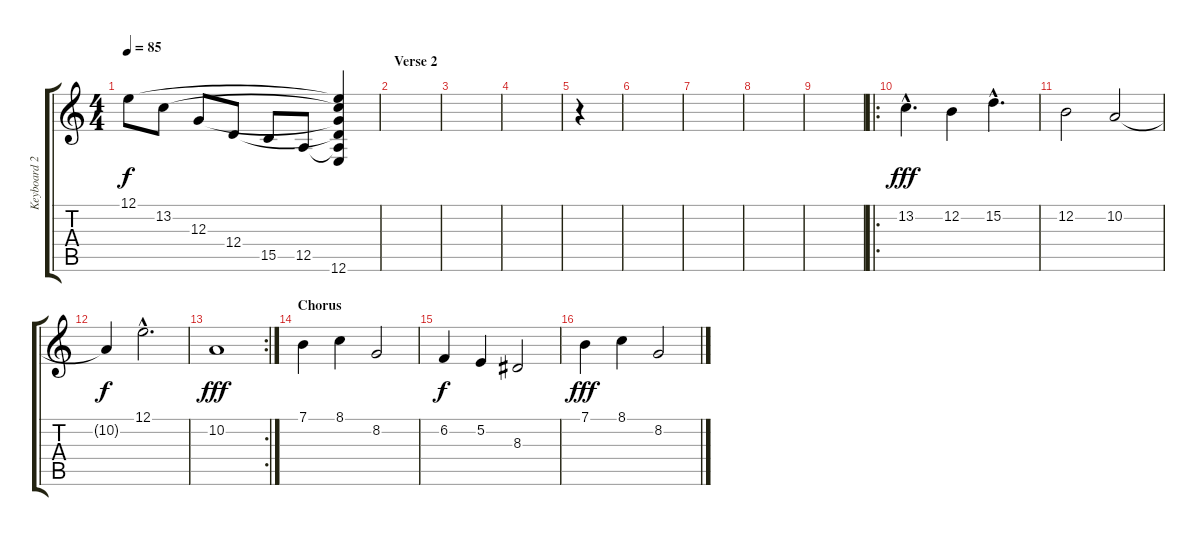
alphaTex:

\track ("Keyboard 2 (Goblins)" "Keyboard 2") {instrument fx6goblins}
\staff {score tabs}
\tuning (E4 B3 G3 D3 A2 E2) {hide}
\ts (4 4)
\tempo 85
\clef g2
\ks c
12.1.8{dy f} 13.2.8 12.3.8 12.4.8 15.5.8 12.5.8 (12.1{t} 13.2{t} 12.3{t} 12.4{t} 12.5{t} 12.6).4 |
\section ("" "Verse 2")
|
|
|
r.4 |
|
|
|
|
\ro
13.2{hac}.4{d dy fff} 12.2.4 15.2{hac}.4{d} |
12.2.2 10.2.2 |
10.2{t}.4{dy f} 12.1{hac}.2{d} |
\rc 2
10.2.1{dy fff} |
\section ("" "Chorus")
7.1.4 8.1.4 8.2.2 |
6.2.4{dy f} 5.2.4 8.3.2 |
7.1.4{dy fff} 8.1.4 8.2.2
